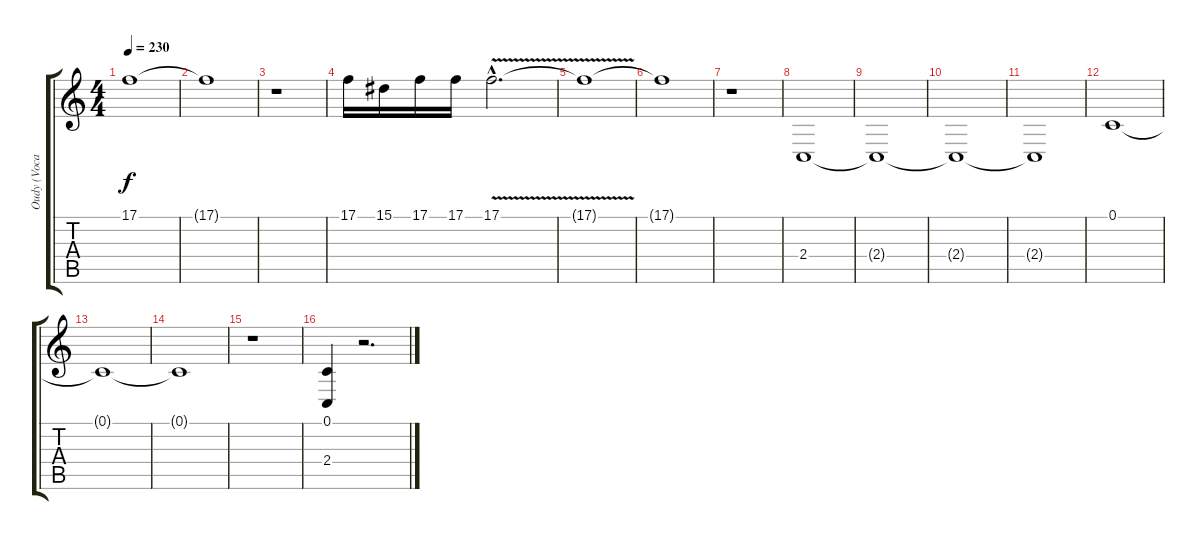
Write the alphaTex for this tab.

\track ("Oudy (Vocals)" "Oudy (Voca") {instrument tenorsax}
\staff {score tabs}
\tuning (C4 G3 Eb3 Bb2 F2 C2) {hide}
\ts (4 4)
\tempo 230
\clef g2
\ks c
17.1{t}.1{dy f} |
17.1{t}.1 |
r.1 |
17.1.16 15.1.16 17.1.16 17.1.16 17.1{v hac}.2{d} |
17.1{t}.1 |
17.1{t}.1 |
r.1 |
2.4.1 |
2.4{t}.1 |
2.4{t}.1 |
2.4{t}.1 |
0.1.1 |
0.1{t}.1 |
0.1{t}.1 |
r.1 |
(0.1 2.4).4 r.2{d}
